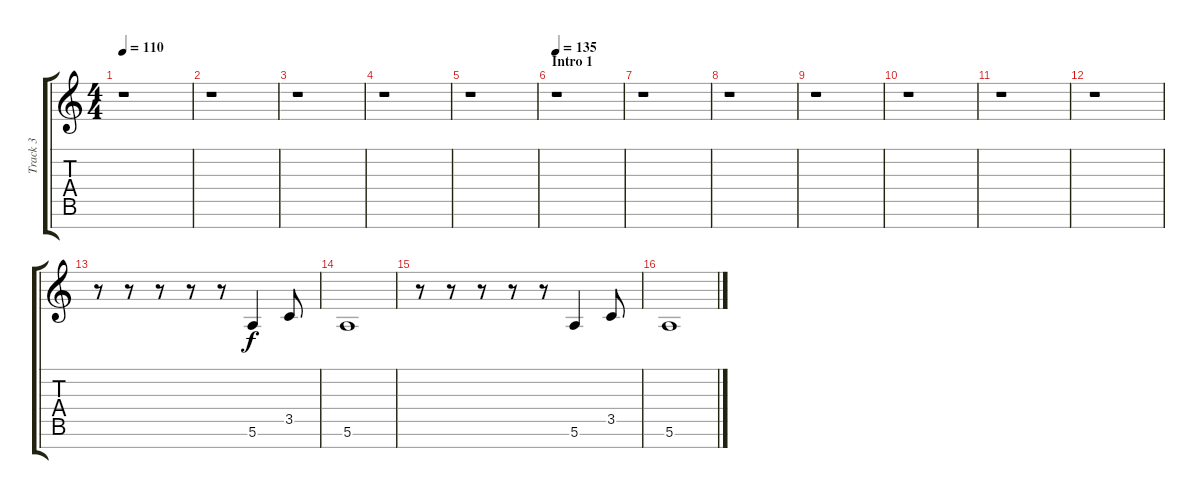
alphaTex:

\track ("Track 3" "Track 3") {instrument electricbassfinger}
\staff {score tabs}
\tuning (E4 B3 G3 D3 A2 E2 B1) {hide}
\ts (4 4)
\tempo 110
\clef g2
\ks c
r.1{dy f} |
r.1 |
r.1 |
r.1 |
r.1 |
\section ("" "Intro 1")
\tempo 135
r.1 |
r.1 |
r.1 |
r.1 |
r.1 |
r.1 |
r.1 |
r.8 r.8 r.8 r.8 r.8 5.6.4 3.5.8 |
5.6.1 |
r.8 r.8 r.8 r.8 r.8 5.6.4 3.5.8 |
5.6.1
